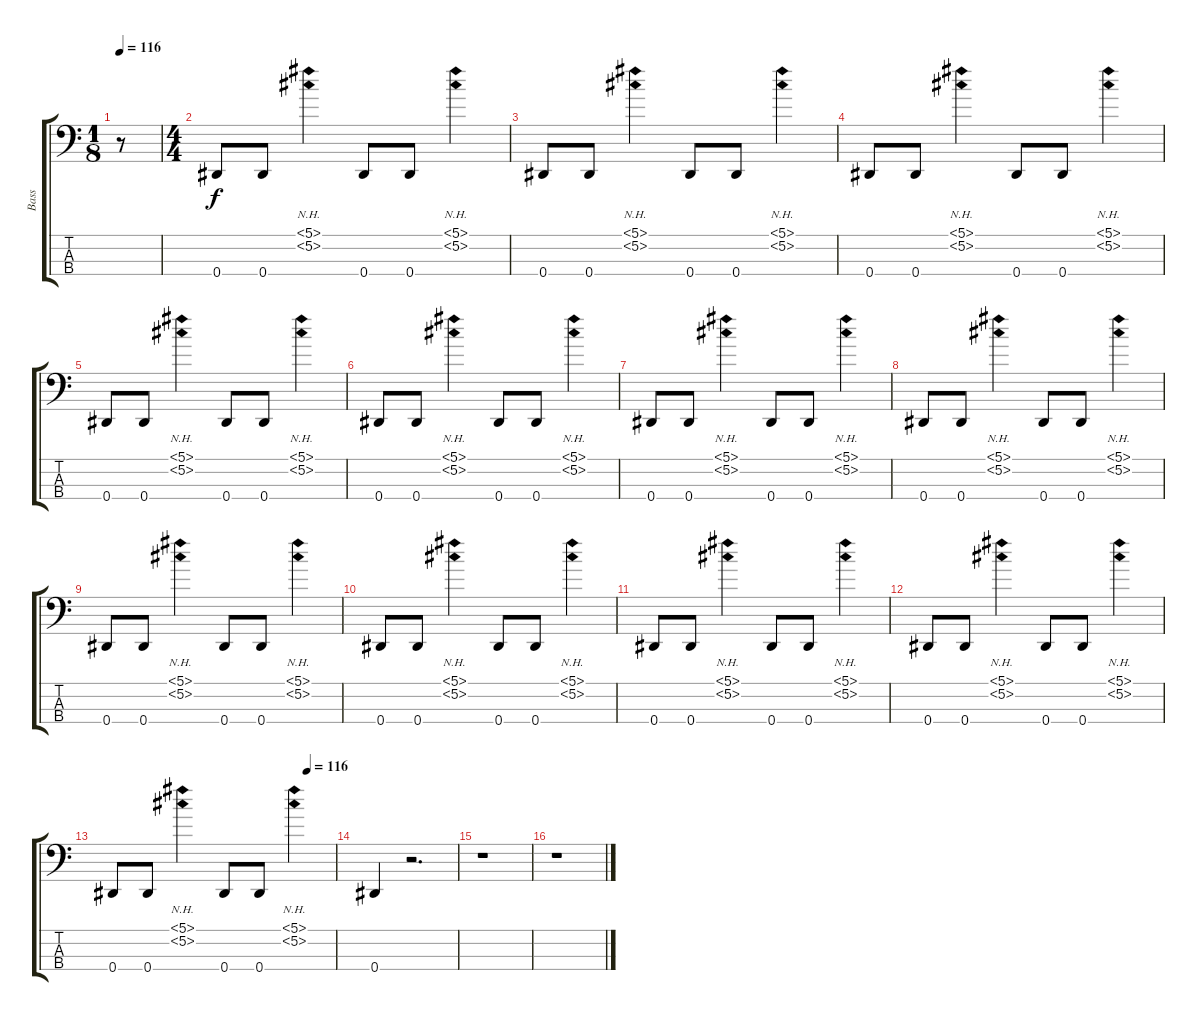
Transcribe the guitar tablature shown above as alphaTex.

\track ("Bass" "Bass") {instrument electricbassfinger}
\staff {score tabs}
\tuning (Gb2 Db2 Ab1 Eb1) {hide}
\ts (1 8)
\tempo 116
\tempo 100
\tempo 116
\clef f4
\ks c
r.8{dy f volume 0 instrument electricbassfinger} |
\ts (4 4)
0.4.8{volume 5 instrument distortionguitar} 0.4.8 (5.1{nh} 5.2{nh}).4 0.4.8 0.4.8 (5.1{nh} 5.2{nh}).4 |
0.4.8 0.4.8 (5.1{nh} 5.2{nh}).4 0.4.8 0.4.8 (5.1{nh} 5.2{nh}).4 |
0.4.8{volume 10} 0.4.8 (5.1{nh} 5.2{nh}).4 0.4.8 0.4.8 (5.1{nh} 5.2{nh}).4 |
0.4.8 0.4.8 (5.1{nh} 5.2{nh}).4 0.4.8 0.4.8 (5.1{nh} 5.2{nh}).4 |
0.4.8{volume 13} 0.4.8 (5.1{nh} 5.2{nh}).4 0.4.8 0.4.8 (5.1{nh} 5.2{nh}).4 |
0.4.8 0.4.8 (5.1{nh} 5.2{nh}).4 0.4.8 0.4.8 (5.1{nh} 5.2{nh}).4 |
0.4.8{volume 16} 0.4.8 (5.1{nh} 5.2{nh}).4 0.4.8 0.4.8 (5.1{nh} 5.2{nh}).4 |
0.4.8 0.4.8 (5.1{nh} 5.2{nh}).4 0.4.8 0.4.8 (5.1{nh} 5.2{nh}).4 |
0.4.8 0.4.8 (5.1{nh} 5.2{nh}).4 0.4.8 0.4.8 (5.1{nh} 5.2{nh}).4 |
0.4.8 0.4.8 (5.1{nh} 5.2{nh}).4 0.4.8 0.4.8 (5.1{nh} 5.2{nh}).4 |
0.4.8 0.4.8 (5.1{nh} 5.2{nh}).4 0.4.8 0.4.8 (5.1{nh} 5.2{nh}).4 |
\tempo (116 0.875)
0.4.8 0.4.8 (5.1{nh} 5.2{nh}).4 0.4.8 0.4.8 (5.1{nh} 5.2{nh}).4 |
0.4.4{instrument electricbassfinger} r.2{d} |
r.1 |
r.1
